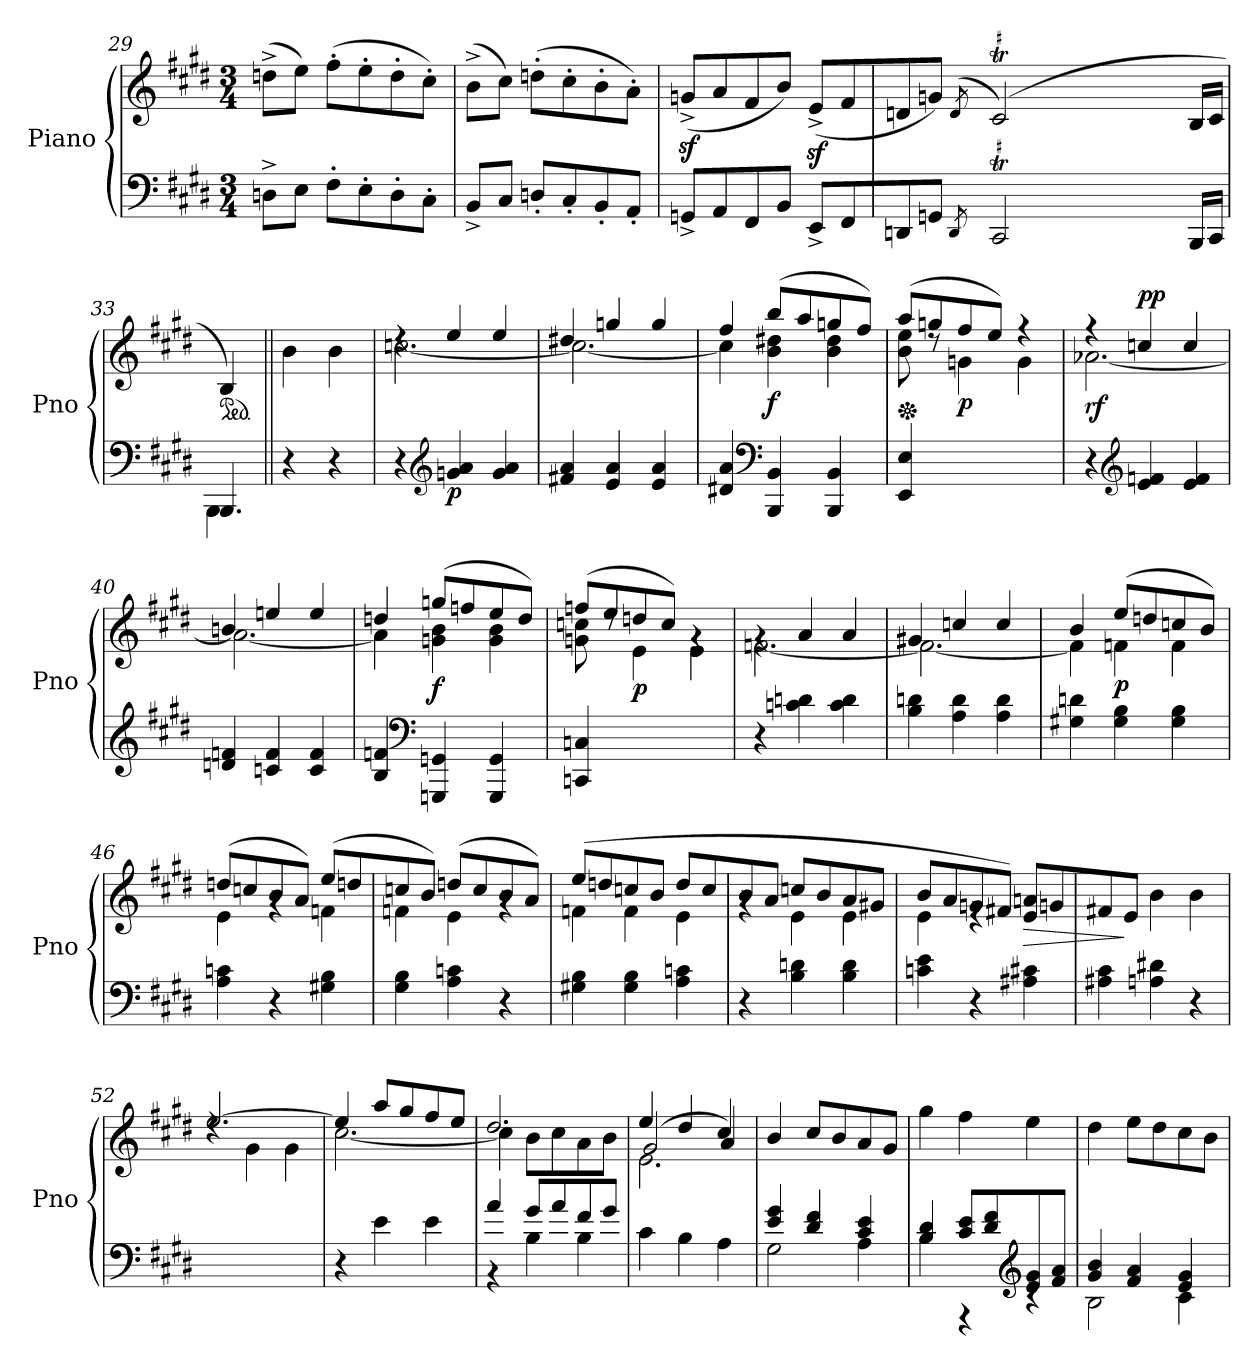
**kern	**kern	**dynam
*part1	*part1	*part1
*staff2	*staff1	*staff1/2
*I"Piano	*	*
*I'Pno	*	*
*clefF4	*clefG2	*
*k[f#c#g#d#]	*k[f#c#g#d#]	*
*M3/4	*M3/4	*
=29	=29	=29
8Dn^\L	(8ddn^\L	.
8E\J	8ee\J)	.
8F#'\L	(8ff#'\L	.
8E'\	8ee'\	.
8D'\	8dd'\	.
8C#'\J	8cc#'\J)	.
=30	=30	=30
8BB^/L	(8b^\L	.
8C#/J	8cc#\J)	.
8Dn'/L	(8ddn'\L	.
8C#'/	8cc#'\	.
8BB'/	8b'\	.
8AA'/J	8a'\J)	.
=31	=31	=31
8GGn^/L	(8gnz<^/L	.
8AA/	8a/	.
8FF#/	8f#/	.
8BB/J	8b/J)	.
8EE^/L	(8ez<^/L	.
8FF#/	8f#/	.
=32	=32	=32
*^	*^	*
8DDn/	4ryy	8dn/	4ryy	.
8GGn/J	.	8gn/J)	.	.
8qDD/	.	(8qd/	.	.
*	*Xtuplet	*	*Xtuplet	*
2CC#T/	24DD!yy	(2c#T/)	24d!yy	.
.	24CC#!yy	.	24c#!yy	.
.	24DD!yy	.	24d!yy	.
.	24CC#!yy	.	24c#!yy	.
.	24DD!yy	.	24d!yy	.
.	24CC#!yy	.	24c#!yy	.
.	24DD!yy	.	24d!yy	.
.	24CC#!yy	.	24c#!yy	.
.	24DD!yy	.	24d!yy	.
.	24CC#!yy	.	24c#!yy	.
.	24BBB/LL	.	24B/LL	.
.	24CC#/JJ	.	24c#/JJ	.
*	*	*v	*v	*
=33	=33	=33	=33
*	*	*ped	*
6.BBB/	4BBB\	4B/)	.
=34||	=34||	=34||	=34||
!	!	!	!LO:DY:b
*v	*v	*	*
4r	4b\	other-dynamics
4r	4b\	.
=35	=35	=35
*	*^	*
4r	4rdd	[2.ccn\	.
*clefG2	*	*	*
!	!	!	!LO:DY:b=2
4gn/ 4a/	4ee/	.	p
4g/ 4a/	4ee/	.	.
!!LO:PB:g=z	!!
=36	=36	=36	=36
4f#X/ 4a/	4dd#X/	2.cc\_	.
4e/ 4a/	4ggn/	.	.
4e/ 4a/	4gg/	.	.
=37	=37	=37	=37
4d#X/ 4a/	4ff#/	4cc\]	.
*clefF4	*	*	*
!	!	!	!LO:DY:b
4BBB/ 4BB/	(8bb/L	4b\ 4dd#X\	f
.	8aa/	.	.
4BBB/ 4BB/	8ggn/	4b\ 4dd#\	.
.	8ff#/J)	.	.
=38	=38	=38	=38
*	*Xped	*	*
4EE/ 4E/	(8aa/L	8b\ 8ee\	.
.	8ggn/	8rdd	.
!	!	!	!LO:DY:b
2ryy	8ff#/	4gn\	p
.	8ee/J)	.	.
.	4r	4g\	.
=39	=39	=39	=39
!	!	!	!LO:DY:b
4r	4r	[2.a-X\	rf
*clefG2	*	*	*
!	!	!	!LO:DY:b=2
!	!	!	!LO:DY:n=1:a
4e/ 4fn/	4ccn/	.	p p
4e/ 4f/	4cc/	.	.
=40	=40	=40	=40
4dn/ 4fn/	4bn/	2.a-\_	.
4cn/ 4f/	4een/	.	.
4c/ 4f/	4ee/	.	.
=41	=41	=41	=41
4B/ 4fn/	4ddn/	4a-\]	.
*clefF4	*	*	*
!	!	!	!LO:DY:b
4GGGn/ 4GGn/	(8ggn/L	4gn\ 4b\	f
.	8ffn/	.	.
4GGG/ 4GG/	8ee/	4g\ 4b\	.
.	8dd/J)	.	.
!!LO:LB:g=z
=42	=42	=42	=42
*	*	*^	*
4CCn/ 4Cn/	(8ffn/L	8gn\ 8ccn\	4ryy	.
.	8ee/	8rdd	.	.
!	!	!	!	!LO:DY:b
2ryy	8ddn/	2ryy	4e\	p
.	8cc/J)	.	.	.
.	4rg	.	4e\	.
*	*	*v	*v	*
=43	=43	=43	=43
4r	4rg	[2.fn\	.
4cn\ 4dn\	4a/	.	.
4c\ 4d\	4a/	.	.
=44	=44	=44	=44
4B\ 4dn\	4g#X/	2.f\_	.
4A\ 4d\	4ccn/	.	.
4A\ 4d\	4cc/	.	.
=45	=45	=45	=45
4G#X\ 4dn\	4b/	4f\]	.
!	!	!	!LO:DY:b
4G#\ 4B\	(8ee/L	4fn\	p
.	8ddn/	.	.
4G#\ 4B\	8ccn/	4f\	.
.	8b/J)	.	.
=46	=46	=46	=46
4A\ 4cn\	(8ddn/L	4e\	.
.	8ccn/	.	.
4r	8b/	4rg	.
.	8a/J)	.	.
!	!	!	!LO:DY:b
4G#X\ 4B\	(8ee/L	4fn\	other-dynamics
.	8ddn/	.	.
=47	=47	=47	=47
4G#\ 4B\	8ccn/	4fn\	.
.	8b/J)	.	.
4A\ 4cn\	(8ddn/L	4e\	.
.	8cc/	.	.
4r	8b/	4rg	.
.	8a/J)	.	.
!!LO:LB:g=z	!!
=48	=48	=48	=48
4G#X\ 4B\	(8ee/L	4fn\	.
.	8ddn/	.	.
4G#\ 4B\	8ccn/	4f\	.
.	8b/J	.	.
4A\ 4cn\	8dd/L	4e\	.
.	8cc/	.	.
=49	=49	=49	=49
4r	8b/	4rg	.
.	8a/J	.	.
4B\ 4dn\	8ccn/L	4e\	.
.	8b/	.	.
4B\ 4d\	8a/	4e\	.
.	8g#X/J	.	.
=50	=50	=50	=50
4cn\ 4e\	8b/L	4e\	.
.	8a/	.	.
4r	8gn/	4re	.
.	8f#X/J)	.	.
!	!	!	!LO:HP:b
4A#X\ 4c#X\	8e/ 8an/L	4ryy	>
.	8gn/	.	.
*	*v	*v	*
=51	=51	=51
4A#X\ 4c#\	8f#X/	.
.	8e/J	]
!	!	!LO:DY:b
4An\ 4d#X\	4b\	other-dynamics
4r	4b\	.
=52	=52	=52
*	*^	*
2.ryy	[2.ee/	4rdd	.
.	.	4g#\	.
.	.	4g#\	.
=53	=53	=53	=53
4r	4ee/]	[2.cc#\	.
4e\	8aa/L	.	.
.	8gg#/	.	.
4e\	8ff#/	.	.
.	8ee/J	.	.
!!LO:LB:g=z	!!
=54	=54	=54	=54
*^	*	*	*
4a/	4r	2.dd#/	4cc#\]	.
8g#/L	4B\	.	8b\L	.
8a/	.	.	8cc#\	.
8f#/	4B\	.	8a\	.
8g#/J	.	.	8b\J	.
*v	*v	*	*	*
=55	=55	=55	=55
*	*	*^	*
!	!	!	!	!LO:DY:b
4c#\	4ee/	2.e\	(2g#/	other-dynamics
4B\	4dd#/	.	.	.
4A\	4cc#/	.	4a/)	.
*	*v	*v	*v	*
=56	=56	=56
*^	*	*
4e/ 4g#/	2G#\	4b/	.
4d#/ 4f#/	.	8cc#/L	.
.	.	8b/	.
4c#/ 4e/	4A\	8a/	.
.	.	8g#/J	.
=57	=57	=57	=57
4B/ 4d#/	4B\	4gg#\	.
8c#/ 8e/L	4rAAA	4ff#\	.
8d#/ 8f#/	.	.	.
*clefG2	*	*	*
8e/ 8g#/	4rc	4ee\	.
8f#/ 8a/J	.	.	.
=58	=58	=58	=58
!	!	!	!LO:DY:b
4g#/ 4b/	2B\	4dd#\	other-dynamics
4f#/ 4a/	.	8ee\L	.
.	.	8dd#\	.
4e/ 4g#/	4c#\	8cc#\	.
.	.	8b\J	.
*v	*v	*	*
=	=	=
*-	*-	*-
